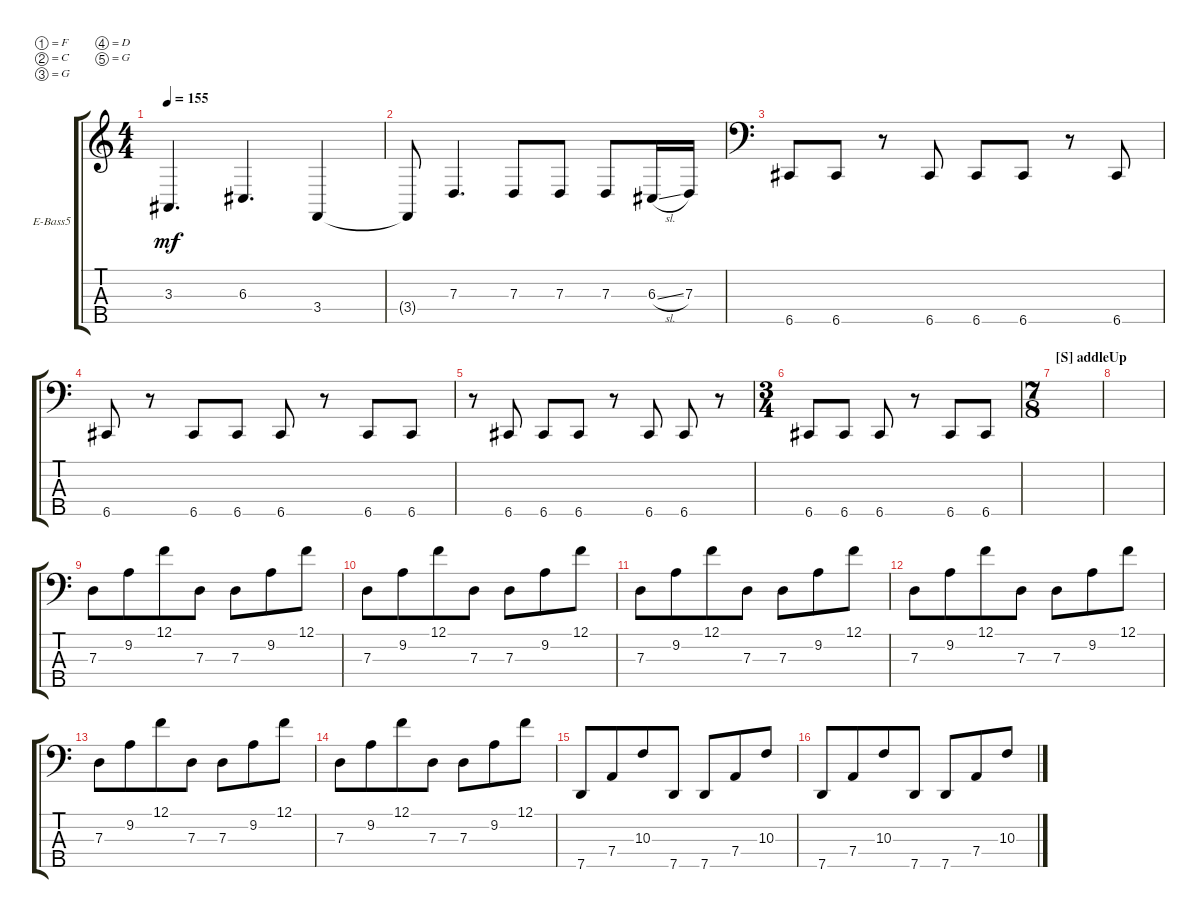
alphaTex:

\defaultSystemsLayout 4
\bracketExtendMode groupsimilarinstruments
\firstSystemTrackNameOrientation horizontal
\otherSystemsTrackNameOrientation horizontal
\track ("Skylar" "E-Bass5") {instrument electricbassfinger}
\staff {score tabs}
\tuning (F2 C2 G1 D1 G0)
\ts (4 4)
\tempo 155
\clef g2
\ks c
3.3.4{d dy mf} 6.3.4{d} 3.4.4 |
3.4{t}.8 7.3.4{d} 7.3.8 7.3.8 7.3.8 6.3{sl}.16 7.3.16 |
\clef f4
6.5.8 6.5.8 r.8 6.5.8 6.5.8 6.5.8 r.8 6.5.8 |
6.5.8 r.8 6.5.8 6.5.8 6.5.8 r.8 6.5.8 6.5.8 |
r.8 6.5.8 6.5.8 6.5.8 r.8 6.5.8 6.5.8 r.8 |
\ts (3 4)
6.5.8 6.5.8 6.5.8 r.8 6.5.8 6.5.8 |
\ts (7 8)
\section ("S" "addleUp")
|
|
7.3.8 9.2.8 12.1.8 7.3.8 7.3.8 9.2.8 12.1.8 |
7.3.8 9.2.8 12.1.8 7.3.8 7.3.8 9.2.8 12.1.8 |
7.3.8 9.2.8 12.1.8 7.3.8 7.3.8 9.2.8 12.1.8 |
7.3.8 9.2.8 12.1.8 7.3.8 7.3.8 9.2.8 12.1.8 |
7.3.8 9.2.8 12.1.8 7.3.8 7.3.8 9.2.8 12.1.8 |
7.3.8 9.2.8 12.1.8 7.3.8 7.3.8 9.2.8 12.1.8 |
7.5.8 7.4.8 10.3.8 7.5.8 7.5.8 7.4.8 10.3.8 |
7.5.8 7.4.8 10.3.8 7.5.8 7.5.8 7.4.8 10.3.8
